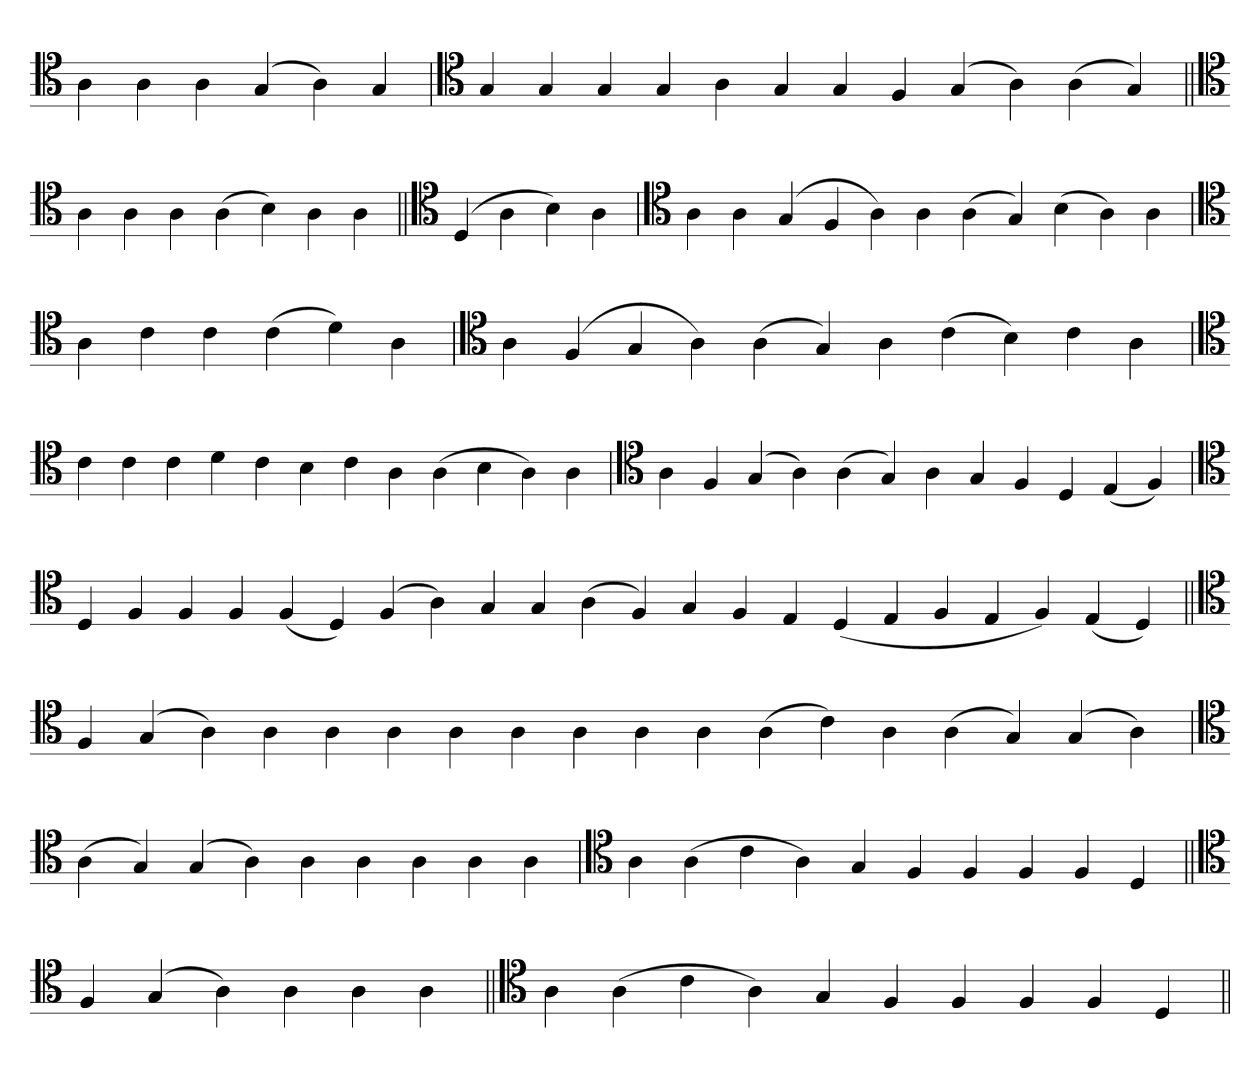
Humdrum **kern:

**kern
*part1
*staff1
*clefC4
=
4A
4A
4A
(4G
4A)
4G
=`
*clefC4
4G
4G
4G
4G
4A
4G
4G
4F
(4G
4A)
(4A
4G)
=||
*clefC4
4A
4A
4A
(4A
4B)
4A
4A
=||
*clefC4
(4D
4A
4B)
4A
=`
*clefC4
4A
4A
(4G
4F
4A)
4A
(4A
4G)
(4B
4A)
4A
=`
*clefC4
4A
4c
4c
(4c
4d)
4A
='
*clefC4
4A
(4F
4G
4A)
(4A
4G)
4A
(4c
4B)
4c
4A
=`
*clefC4
4c
4c
4c
4d
4c
4B
4c
4A
(4A
4B
4A)
4A
=
*clefC4
4A
4F
(4G
4A)
(4A
4G)
4A
4G
4F
4D
(4E
4F)
='
*clefC4
4D
4F
4F
4F
(4F
4D)
(4F
4A)
4G
4G
(4A
4F)
4G
4F
4E
(4D
4E
4F
4E
4F)
(4E
4D)
=||
*clefC4
4F
(4G
4A)
4A
4A
4A
4A
4A
4A
4A
4A
(4A
4c)
4A
(4A
4G)
(4G
4A)
=
*clefC4
(4A
4G)
(4G
4A)
4A
4A
4A
4A
4A
=`
*clefC4
4A
(4A
4c
4A)
4G
4F
4F
4F
4F
4D
=||
*clefC4
4F
(4G
4A)
4A
4A
4A
=||
*clefC4
4A
(4A
4c
4A)
4G
4F
4F
4F
4F
4D
=||
*-
